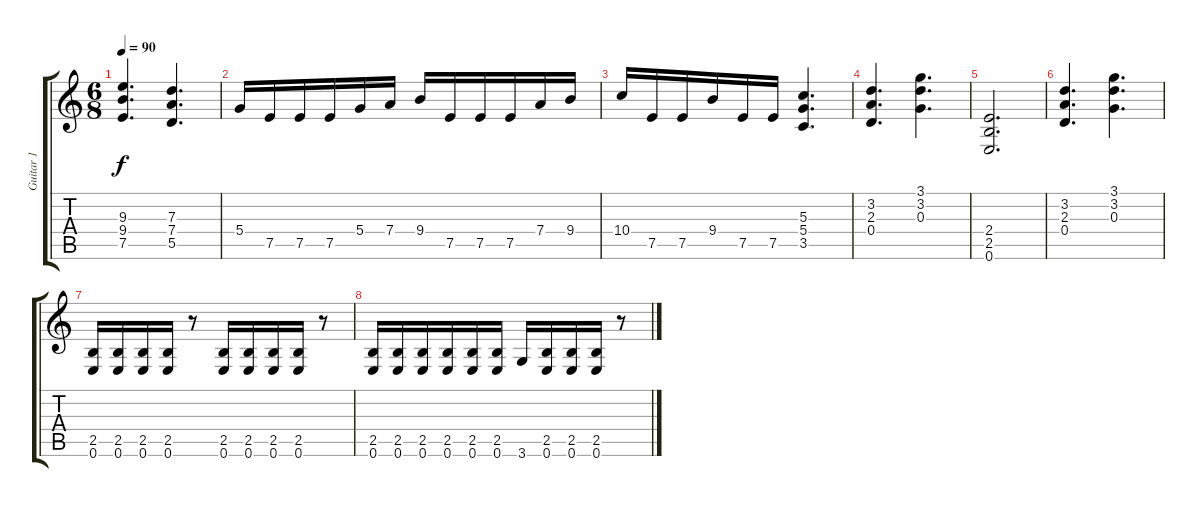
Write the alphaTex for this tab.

\track ("Guitar 1" "Guitar 1") {instrument distortionguitar}
\staff {score tabs}
\tuning (E4 B3 G3 D3 A2 E2) {hide}
\ts (6 8)
\tempo 90
\clef g2
\ks c
(9.3 9.4 7.5).4{d dy f} (7.3 7.4 5.5).4{d} |
5.4.16 7.5.16 7.5.16 7.5.16 5.4.16 7.4.16 9.4.16 7.5.16 7.5.16 7.5.16 7.4.16 9.4.16 |
10.4.16 7.5.16 7.5.16 9.4.16 7.5.16 7.5.16 (5.3 5.4 3.5).4{d} |
(3.2 2.3 0.4).4{d} (3.1 3.2 0.3).4{d} |
(2.4 2.5 0.6).2{d} |
(3.2 2.3 0.4).4{d} (3.1 3.2 0.3).4{d} |
(2.5 0.6).16 (2.5 0.6).16 (2.5 0.6).16 (2.5 0.6).16 r.8 (2.5 0.6).16 (2.5 0.6).16 (2.5 0.6).16 (2.5 0.6).16 r.8 |
(2.5 0.6).16 (2.5 0.6).16 (2.5 0.6).16 (2.5 0.6).16 (2.5 0.6).16 (2.5 0.6).16 3.6.16 (2.5 0.6).16 (2.5 0.6).16 (2.5 0.6).16 r.8
